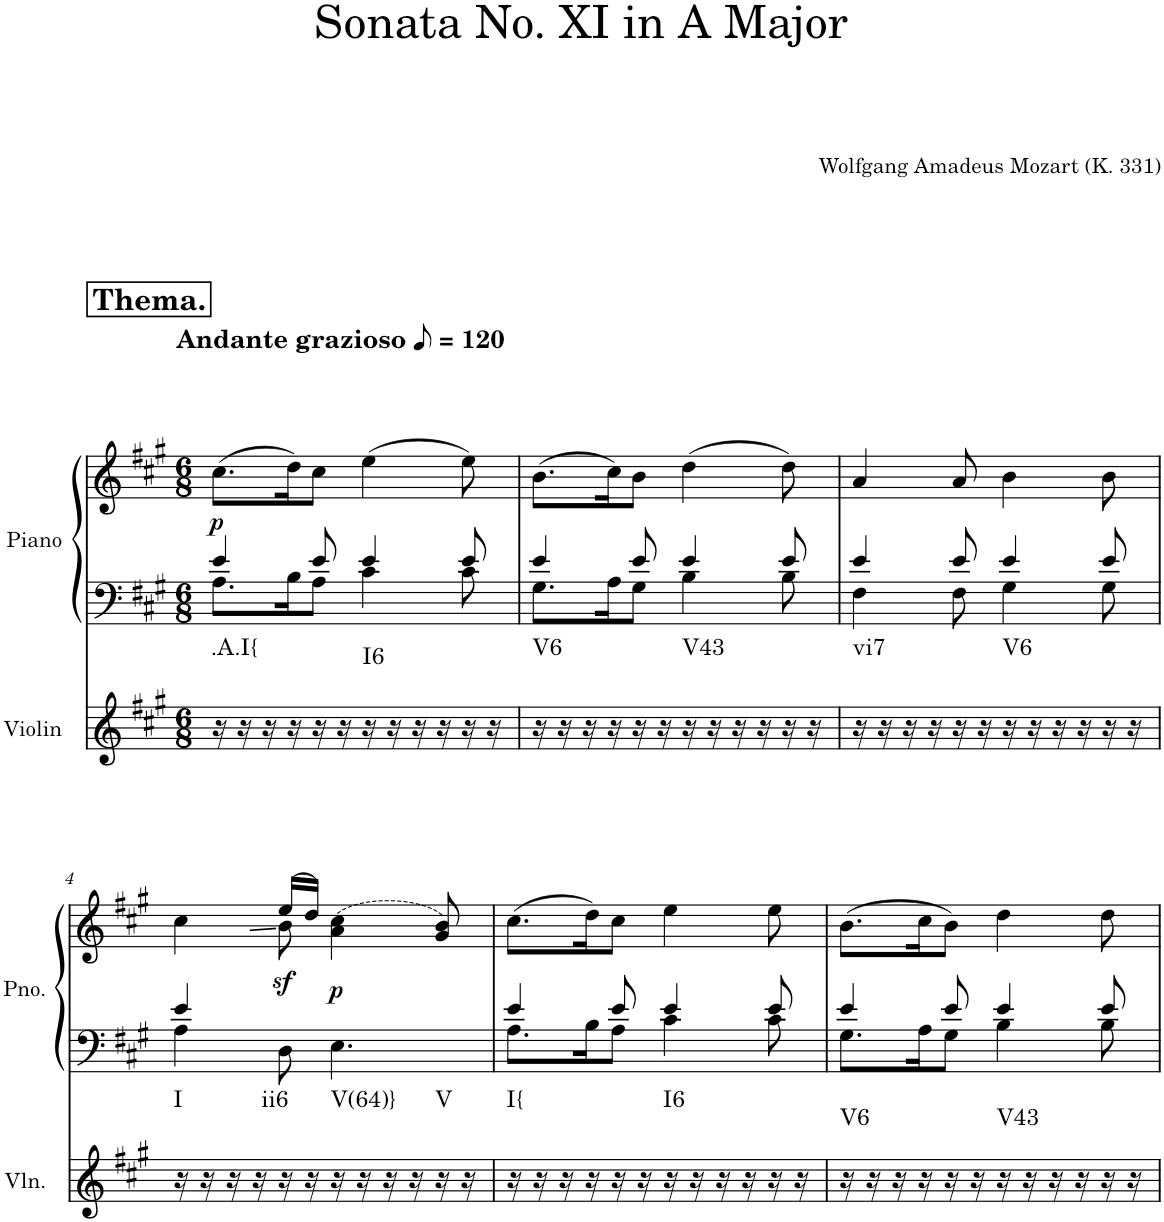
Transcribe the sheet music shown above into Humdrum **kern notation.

**kern	**harte	**kern	**kern	**dynam
*part2	*part2	*part1	*part1	*part1
*staff3	*	*staff2	*staff1	*staff1/2
*I"Violin	*	*I"Piano	*	*
*I'Vln.	*	*I'Pno.	*	*
*clefG2	*	*clefF4	*clefG2	*
*k[f#c#g#]	*	*k[f#c#g#]	*k[f#c#g#]	*
*M6/8	*	*M6/8	*M6/8	*
*MM60	*	*MM60	*MM60	*
!!LO:REH:place=s1:a:B:cj:fs=14:t=Thema.
=1	=1	=1	=1	=1
*	*	*^	*	*
!	!	!	!	!LO:TX:a:B:t=Andante grazioso	!
!	!LO:H:kt=.A.I{	!	!	!	!LO:DY:b
16r	N	4e/	8.A\L	(8.cc#\L	p
16r	.	.	.	.	.
16r	.	.	.	.	.
16r	.	.	16B\K	16dd\K)	.
16r	.	8e/	8A\J	8cc#\J	.
16r	.	.	.	.	.
!	!LO:H:kt=I6	!	!	!	!
16r	N	4e/	4c#\	(4ee\	.
16r	.	.	.	.	.
16r	.	.	.	.	.
16r	.	.	.	.	.
16r	.	8e/	8c#\	8ee\)	.
16r	.	.	.	.	.
=2	=2	=2	=2	=2	=2
!	!LO:H:kt=V6	!	!	!	!
16r	N	4e/	8.G#\L	(8.b\L	.
16r	.	.	.	.	.
16r	.	.	.	.	.
16r	.	.	16A\K	16cc#\K)	.
16r	.	8e/	8G#\J	8b\J	.
16r	.	.	.	.	.
!	!LO:H:kt=V43	!	!	!	!
16r	N	4e/	4B\	(4dd\	.
16r	.	.	.	.	.
16r	.	.	.	.	.
16r	.	.	.	.	.
16r	.	8e/	8B\	8dd\)	.
16r	.	.	.	.	.
=3	=3	=3	=3	=3	=3
!	!LO:H:kt=vi7	!	!	!	!
16r	N	4e/	4F#\	4a/	.
16r	.	.	.	.	.
16r	.	.	.	.	.
16r	.	.	.	.	.
16r	.	8e/	8F#\	8a/	.
16r	.	.	.	.	.
!	!LO:H:kt=V6	!	!	!	!
16r	N	4e/	4G#\	4b\	.
16r	.	.	.	.	.
16r	.	.	.	.	.
16r	.	.	.	.	.
16r	.	8e/	8G#\	8b\	.
16r	.	.	.	.	.
!!LO:LB:g=z
=4	=4	=4	=4	=4	=4
*	*	*	*	*^	*
!	!LO:H:kt=I	!	!	!	!	!
16r	N	4e/	4A\	4cc#\	4ryy	.
16r	.	.	.	.	.	.
16r	.	.	.	.	.	.
16r	.	.	.	.	.	.
!	!LO:H:kt=ii6	!	!	!	!	!LO:DY:b
16r	N	8D\	2ryy	(16ee/LL	8b\	sf
16r	.	.	.	16dd/JJ)	.	.
!	!LO:H:kt=V(64)}	!	!	!	!	!LO:DY:b
16r	N	4.E\	.	(4a\ 4cc#\	4.ryy	p
16r	.	.	.	.	.	.
16r	.	.	.	.	.	.
16r	.	.	.	.	.	.
!	!LO:H:kt=V	!	!	!	!	!
16r	N	.	.	8g#/ 8b/)	.	.
16r	.	.	.	.	.	.
*	*	*	*	*v	*v	*
=5	=5	=5	=5	=5	=5
!	!LO:H:kt=I{	!	!	!	!
16r	N	4e/	8.A\L	(8.cc#\L	.
16r	.	.	.	.	.
16r	.	.	.	.	.
16r	.	.	16B\K	16dd\K)	.
16r	.	8e/	8A\J	8cc#\J	.
16r	.	.	.	.	.
!	!LO:H:kt=I6	!	!	!	!
16r	N	4e/	4c#\	4ee\	.
16r	.	.	.	.	.
16r	.	.	.	.	.
16r	.	.	.	.	.
16r	.	8e/	8c#\	8ee\	.
16r	.	.	.	.	.
=6	=6	=6	=6	=6	=6
!	!LO:H:kt=V6	!	!	!	!
16r	N	4e/	8.G#\L	(8.b\L	.
16r	.	.	.	.	.
16r	.	.	.	.	.
16r	.	.	16A\K	16cc#\K	.
16r	.	8e/	8G#\J	8b\J)	.
16r	.	.	.	.	.
!	!LO:H:kt=V43	!	!	!	!
16r	N	4e/	4B\	4dd\	.
16r	.	.	.	.	.
16r	.	.	.	.	.
16r	.	.	.	.	.
16r	.	8e/	8B\	8dd\	.
16r	.	.	.	.	.
*	*	*v	*v	*	*
=	=	=	=	=
*-	*-	*-	*-	*-
